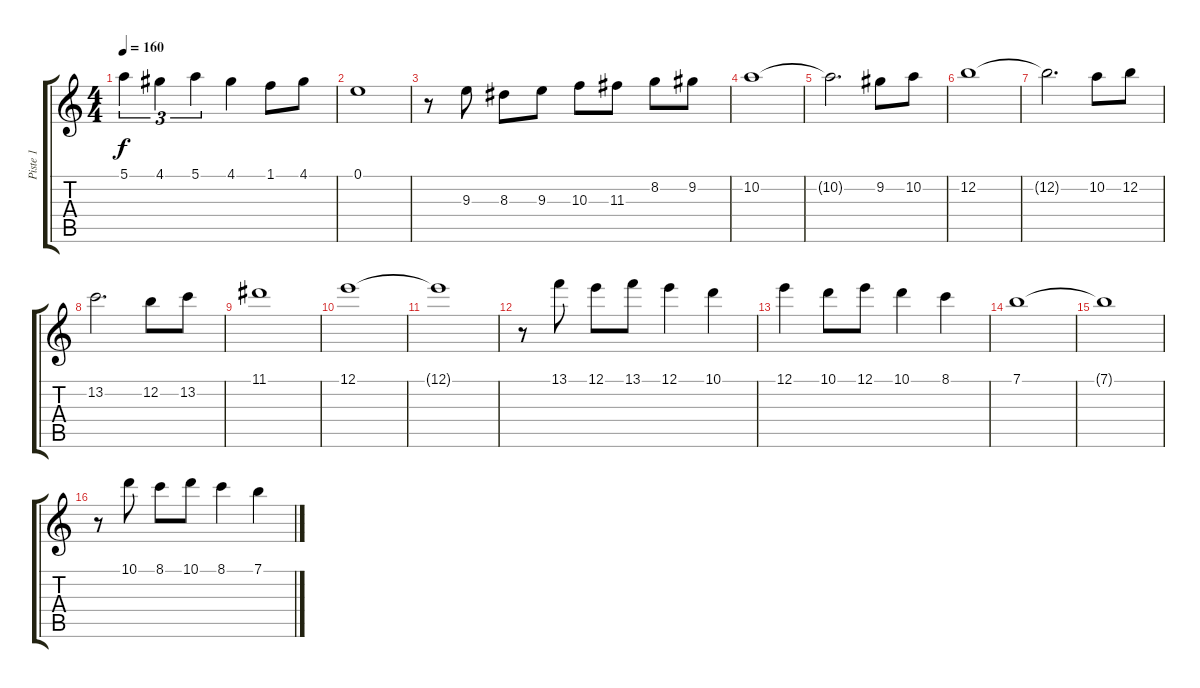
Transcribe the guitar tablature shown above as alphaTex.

\track ("Piste 1" "Piste 1") {mute instrument acousticguitarsteel}
\staff {score tabs}
\tuning (E4 B3 G3 D3 A2 E2) {hide}
\ts (4 4)
\tempo 160
\clef g2
\ks c
5.1.4{tu (3 2) dy f} 4.1.4{tu (3 2)} 5.1.4{tu (3 2)} 4.1.4 1.1.8 4.1.8 |
0.1.1 |
r.8 9.3.8 8.3.8 9.3.8 10.3.8 11.3.8 8.2.8 9.2.8 |
10.2.1 |
10.2{t}.2{d} 9.2.8 10.2.8 |
12.2.1 |
12.2{t}.2{d} 10.2.8 12.2.8 |
13.2.2{d} 12.2.8 13.2.8 |
11.1.1 |
12.1.1 |
12.1{t}.1 |
r.8 13.1.8 12.1.8 13.1.8 12.1.4 10.1.4 |
12.1.4 10.1.8 12.1.8 10.1.4 8.1.4 |
7.1.1 |
7.1{t}.1 |
r.8 10.1.8 8.1.8 10.1.8 8.1.4 7.1.4
